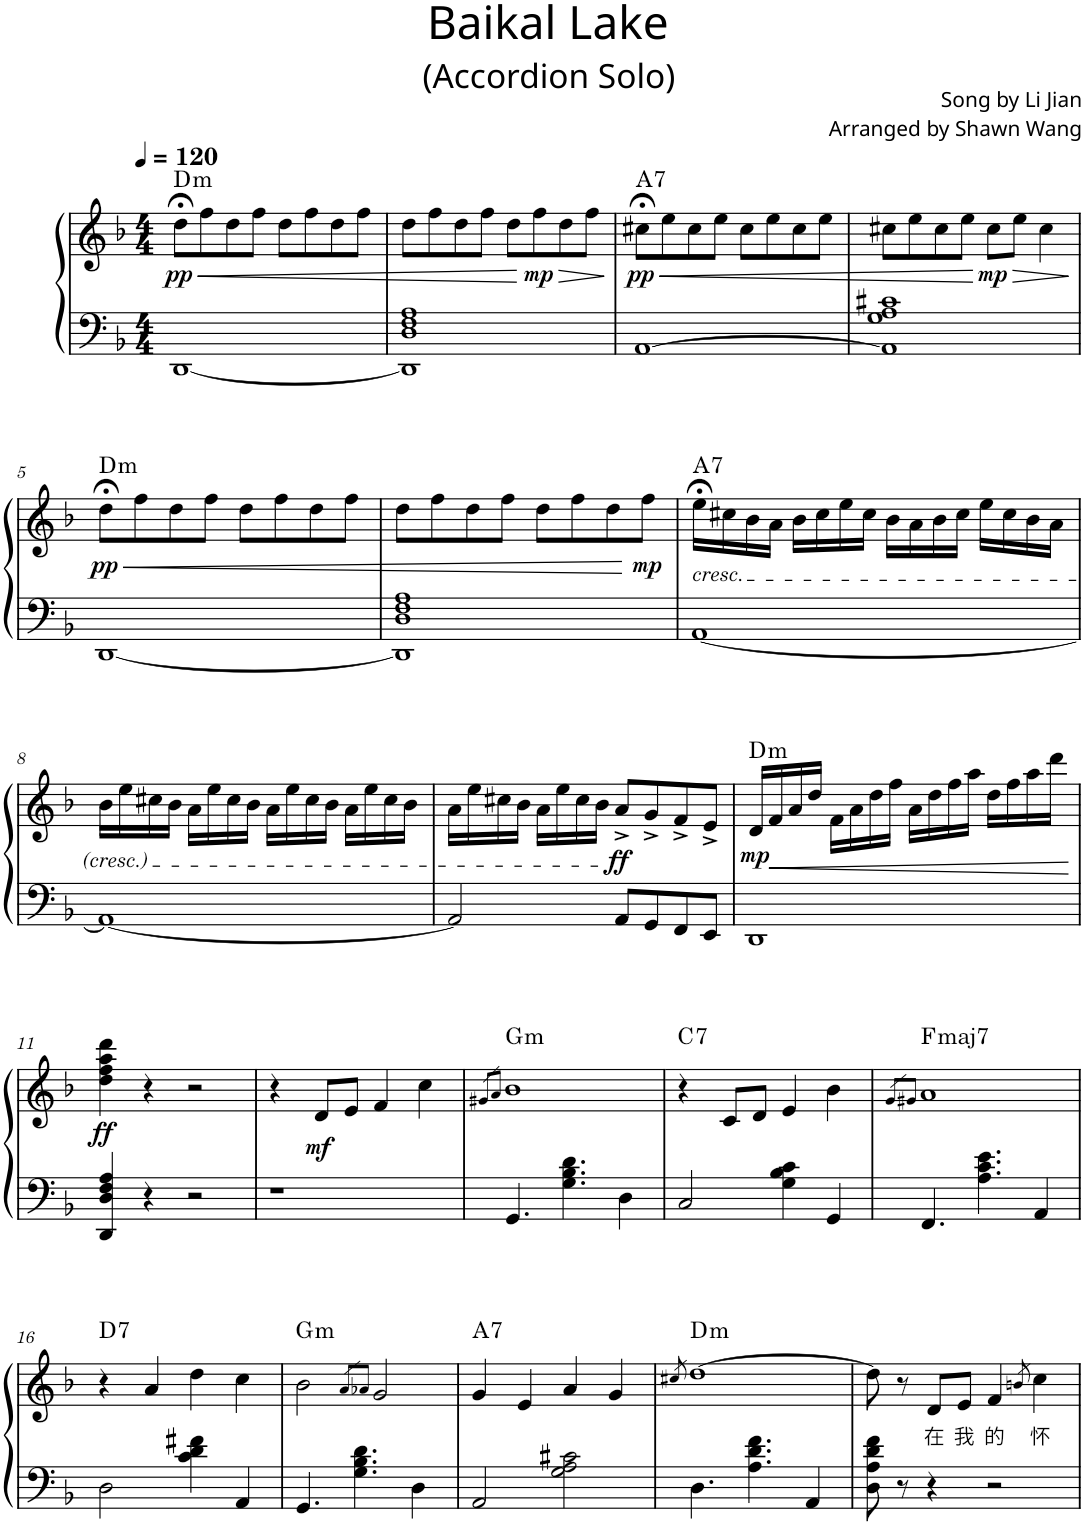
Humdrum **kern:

**kern	**kern	**text	**dynam	**harte
*part1	*part1	*part1	*part1	*part1
*staff2	*staff1	*staff1	*staff1/2	*
*I"手风琴	*	*	*	*
*clefF4	*clefG2	*	*	*
*k[b-]	*k[b-]	*	*	*
*M4/4	*M4/4	*	*	*
*MM120	*MM120	*	*	*
=1	=1	=1	=1	=1
!	!	!	!LO:HP:b	!
!	!	!	!LO:DY:n=1:b	!LO:H:kt=m
[1DD	8dd;<\L	.	< pp	D:min
.	8ff\	.	.	.
.	8dd\	.	.	.
.	8ff\J	.	.	.
.	8dd\L	.	.	.
.	8ff\	.	.	.
.	8dd\	.	.	.
.	8ff\J	.	.	.
=2	=2	=2	=2	=2
1DD] 1D 1F 1A	8dd\L	.	.	.
.	8ff\	.	.	.
.	8dd\	.	.	.
.	8ff\J	.	.	.
.	8dd\L	.	.	.
!	!	!	!LO:HP:n=1:b	!
!	!	!	!LO:DY:n=1:b	!
.	8ff\	.	[ > mp	.
.	8dd\	.	.	.
.	8ff\J	.	.	.
.	.	.	]	.
=3	=3	=3	=3	=3
!	!	!	!LO:HP:b	!
!	!	!	!LO:DY:n=1:b	!LO:H:kt=7
[1AA	8cc#X;<\L	.	< pp	A:7
.	8ee\	.	.	.
.	8cc#\	.	.	.
.	8ee\J	.	.	.
.	8cc#\L	.	.	.
.	8ee\	.	.	.
.	8cc#\	.	.	.
.	8ee\J	.	.	.
=4	=4	=4	=4	=4
1AA] 1G 1A 1c#X	8cc#X\L	.	.	.
.	8ee\	.	.	.
.	8cc#\	.	.	.
.	8ee\J	.	.	.
!	!	!	!LO:HP:n=1:b	!
!	!	!	!LO:DY:n=1:b	!
.	8cc#\L	.	[ > mp	.
.	8ee\J	.	.	.
.	4cc#\	.	.	.
.	.	.	]	.
!!LO:LB:g=z
=5	=5	=5	=5	=5
!	!	!	!LO:HP:b	!
!	!	!	!LO:DY:n=1:b	!LO:H:kt=m
[1DD	8dd;<\L	.	< pp	D:min
.	8ff\	.	.	.
.	8dd\	.	.	.
.	8ff\J	.	.	.
.	8dd\L	.	.	.
.	8ff\	.	.	.
.	8dd\	.	.	.
.	8ff\J	.	.	.
=6	=6	=6	=6	=6
1DD] 1D 1F 1A	8dd\L	.	.	.
.	8ff\	.	.	.
.	8dd\	.	.	.
.	8ff\J	.	.	.
.	8dd\L	.	.	.
.	8ff\	.	.	.
.	8dd\	.	.	.
!	!	!	!LO:DY:n=1:b	!
.	8ff\J	.	[ mp	.
=7	=7	=7	=7	=7
!	!LO:TX:b:i:t=cresc.	!	!	!LO:H:kt=7
[1AA	16ee;<\LL	.	.	A:7
.	16cc#X\	.	.	.
.	16b-\	.	.	.
.	16a\JJ	.	.	.
.	16b-\LL	.	.	.
.	16cc#\	.	.	.
.	16ee\	.	.	.
.	16cc#\JJ	.	.	.
.	16b-\LL	.	.	.
.	16a\	.	.	.
.	16b-\	.	.	.
.	16cc#\JJ	.	.	.
.	16ee\LL	.	.	.
.	16cc#\	.	.	.
.	16b-\	.	.	.
.	16a\JJ	.	.	.
!!LO:LB:g=z
=8	=8	=8	=8	=8
1AA_	16b-\LL	.	.	.
.	16ee\	.	.	.
.	16cc#X\	.	.	.
.	16b-\JJ	.	.	.
.	16a\LL	.	.	.
.	16ee\	.	.	.
.	16cc#\	.	.	.
.	16b-\JJ	.	.	.
.	16a\LL	.	.	.
.	16ee\	.	.	.
.	16cc#\	.	.	.
.	16b-\JJ	.	.	.
.	16a\LL	.	.	.
.	16ee\	.	.	.
.	16cc#\	.	.	.
.	16b-\JJ	.	.	.
=9	=9	=9	=9	=9
2AA/]	16a\LL	.	.	.
.	16ee\	.	.	.
.	16cc#X\	.	.	.
.	16b-\JJ	.	.	.
.	16a\LL	.	.	.
.	16ee\	.	.	.
.	16cc#\	.	.	.
.	16b-\JJ	.	.	.
!	!	!	!LO:DY:b	!
8AA/L	8a^/L	.	ff	.
8GG/	8g^/	.	.	.
8FF/	8f^/	.	.	.
8EE/J	8e^/J	.	.	.
=10	=10	=10	=10	=10
!	!	!	!LO:DY:b	!LO:H:kt=m
1DD	16d/LL	.	mp	D:min
!	!	!	!LO:HP:b	!
.	16f/	.	<	.
.	16a/	.	.	.
.	16dd/JJ	.	.	.
.	16f\LL	.	.	.
.	16a\	.	.	.
.	16dd\	.	.	.
.	16ff\JJ	.	.	.
.	16a\LL	.	.	.
.	16dd\	.	.	.
.	16ff\	.	.	.
.	16aa\JJ	.	.	.
.	16dd\LL	.	.	.
.	16ff\	.	.	.
.	16aa\	.	.	.
.	16ddd\JJ	.	.	.
.	.	.	[	.
!!LO:LB:g=z
=11	=11	=11	=11	=11
!	!	!	!LO:DY:b	!
4DD/ 4D/ 4F/ 4A/	4dd\ 4ff\ 4aa\ 4ddd\	.	ff	.
4r	4r	.	.	.
2r	2r	.	.	.
=12	=12	=12	=12	=12
1r	4r	.	.	.
!	!	!	!LO:DY:b	!
.	8d/L	.	mf	.
.	8e/J	.	.	.
.	4f/	.	.	.
.	4cc\	.	.	.
=13	=13	=13	=13	=13
.	8qg#X/L	.	.	.
.	8qa/J	.	.	.
!	!	!	!	!LO:H:kt=m
4.GG/	1b-	.	.	G:min
4.G\ 4.B-\ 4.d\	.	.	.	.
4D\	.	.	.	.
=14	=14	=14	=14	=14
!	!	!	!	!LO:H:kt=7
2C/	4r	.	.	C:7
.	8c/L	.	.	.
.	8d/J	.	.	.
4G\ 4B-\ 4c\	4e/	.	.	.
4GG/	4b-\	.	.	.
=15	=15	=15	=15	=15
.	8qg/L	.	.	.
.	8qg#X/J	.	.	.
!	!	!	!	!LO:H:kt=maj7
4.FF/	1a	.	.	F:maj7
4.A\ 4.c\ 4.e\	.	.	.	.
4AA/	.	.	.	.
!!LO:LB:g=z
=16	=16	=16	=16	=16
!	!	!	!	!LO:H:kt=7
2D\	4r	.	.	D:7
.	4a/	.	.	.
4c\ 4d\ 4f#X\	4dd\	.	.	.
4AA/	4cc\	.	.	.
=17	=17	=17	=17	=17
!	!	!	!	!LO:H:kt=m
4.GG/	2b-\	.	.	G:min
4.G\ 4.B-\ 4.d\	.	.	.	.
.	8qa/L	.	.	.
.	8qa-X/J	.	.	.
.	2g/	.	.	.
4D\	.	.	.	.
=18	=18	=18	=18	=18
!	!	!	!	!LO:H:kt=7
2AA/	4g/	.	.	A:7
.	4e/	.	.	.
2G\ 2A\ 2c#X\	4a/	.	.	.
.	4g/	.	.	.
=19	=19	=19	=19	=19
.	8qcc#X/	.	.	.
!	!	!	!	!LO:H:kt=m
4.D\	[1dd	.	.	D:min
4.A\ 4.d\ 4.f\	.	.	.	.
4AA/	.	.	.	.
=20	=20	=20	=20	=20
8D\ 8A\ 8d\ 8f\	8dd\]	.	.	.
8r	8r	.	.	.
!	!	!LO:LY:b	!	!
4r	8d/L	在	.	.
!	!	!LO:LY:b	!	!
.	8e/J	我	.	.
!	!	!LO:LY:b	!	!
2r	4f/	的	.	.
.	8qbn/	.	.	.
!	!	!LO:LY:b	!	!
.	4cc\	怀	.	.
=	=	=	=	=
*-	*-	*-	*-	*-
